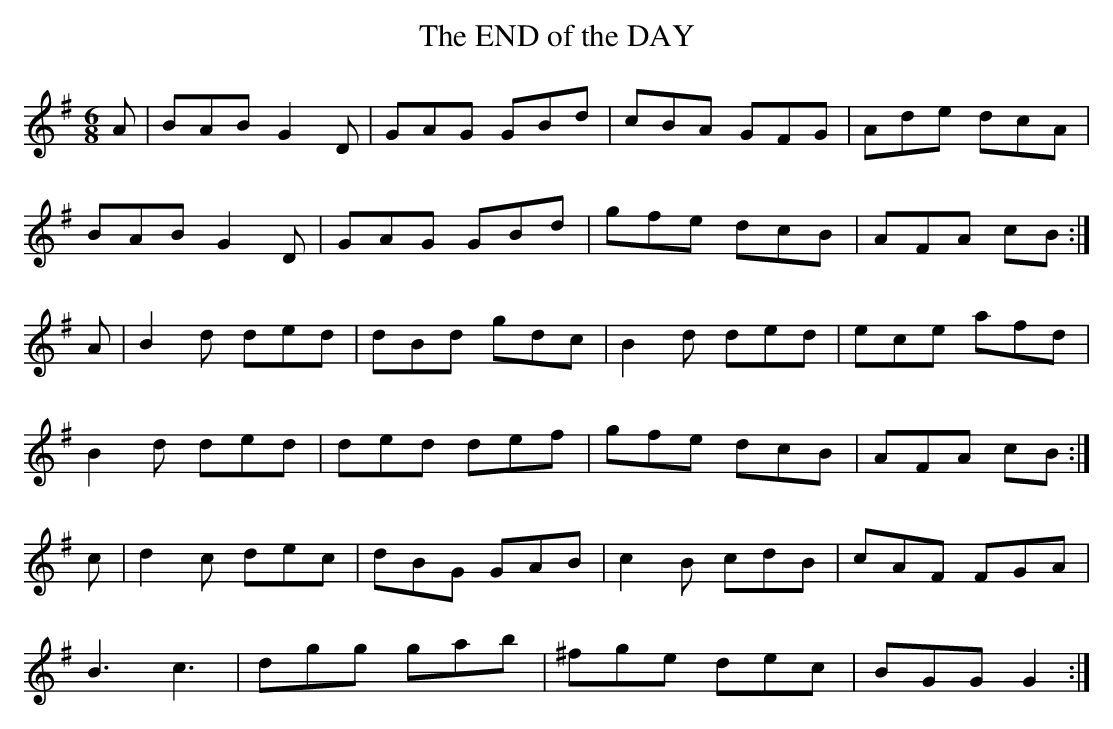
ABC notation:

X:1
T:END of the DAY, The
Source m.19: |c-c/d/c/B/ cdB|
M:6/8
L:1/8
K:G
A|BAB G2D|GAG GBd|cBA GFG|Ade dcA|
BAB G2D|GAG GBd|gfe dcB|AFA cB :|
A|B2d ded|dBd gdc|B2d ded|ece afd|
B2d ded|ded def|gfe dcB|AFA cB :|
c|d2c dec|dBG GAB|c2B cdB|cAF FGA|
B3 c3|dgg gab|^fge dec|BGG G2 :|
